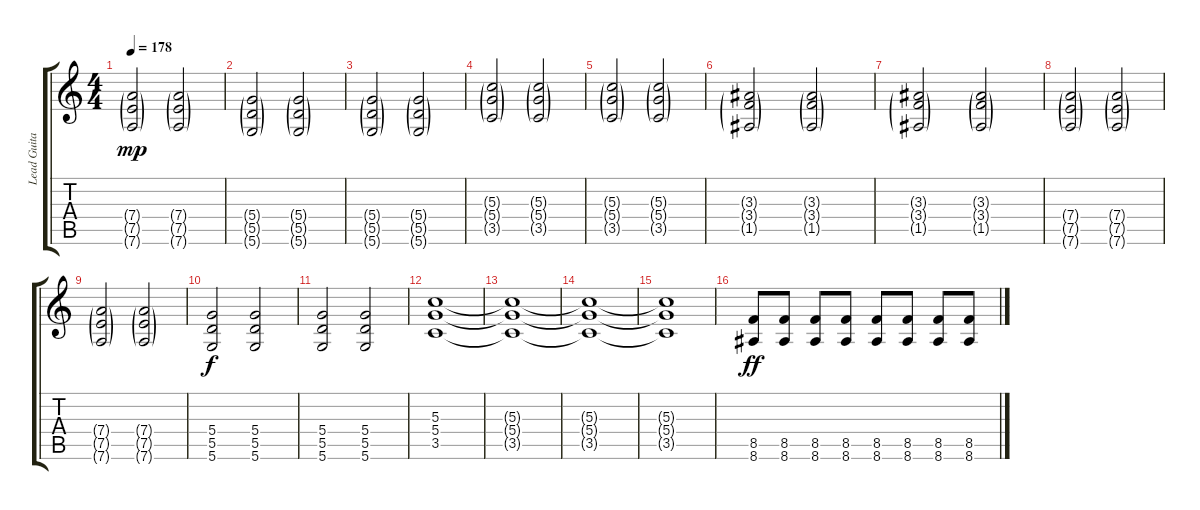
\track ("Lead Guitar R" "Lead Guita") {instrument distortionguitar}
\staff {score tabs}
\tuning (E4 B3 G3 D3 A2 D2) {hide}
\ts (4 4)
\tempo 178
\clef g2
\ks c
(7.4{g} 7.5{g} 7.6{g}).2{dy mp} (7.4{g} 7.5{g} 7.6{g}).2 |
(5.4{g} 5.5{g} 5.6{g}).2 (5.4{g} 5.5{g} 5.6{g}).2 |
(5.4{g} 5.5{g} 5.6{g}).2 (5.4{g} 5.5{g} 5.6{g}).2 |
(5.3{g} 5.4{g} 3.5{g}).2 (5.3{g} 5.4{g} 3.5{g}).2 |
(5.3{g} 5.4{g} 3.5{g}).2 (5.3{g} 5.4{g} 3.5{g}).2 |
(3.3{g} 3.4{g} 1.5{g}).2 (3.3{g} 3.4{g} 1.5{g}).2 |
(3.3{g} 3.4{g} 1.5{g}).2 (3.3{g} 3.4{g} 1.5{g}).2 |
(7.4{g} 7.5{g} 7.6{g}).2 (7.4{g} 7.5{g} 7.6{g}).2 |
(7.4{g} 7.5{g} 7.6{g}).2 (7.4{g} 7.5{g} 7.6{g}).2 |
(5.4 5.5 5.6).2{dy f} (5.4 5.5 5.6).2 |
(5.4 5.5 5.6).2 (5.4 5.5 5.6).2 |
(5.3 5.4 3.5).1{volume 0} |
(5.3{t} 5.4{t} 3.5{t}).1 |
(5.3{t} 5.4{t} 3.5{t}).1 |
(5.3{t} 5.4{t} 3.5{t}).1 |
(8.5 8.6).8{dy ff volume 13} (8.5 8.6).8 (8.5 8.6).8 (8.5 8.6).8 (8.5 8.6).8 (8.5 8.6).8 (8.5 8.6).8 (8.5 8.6).8
